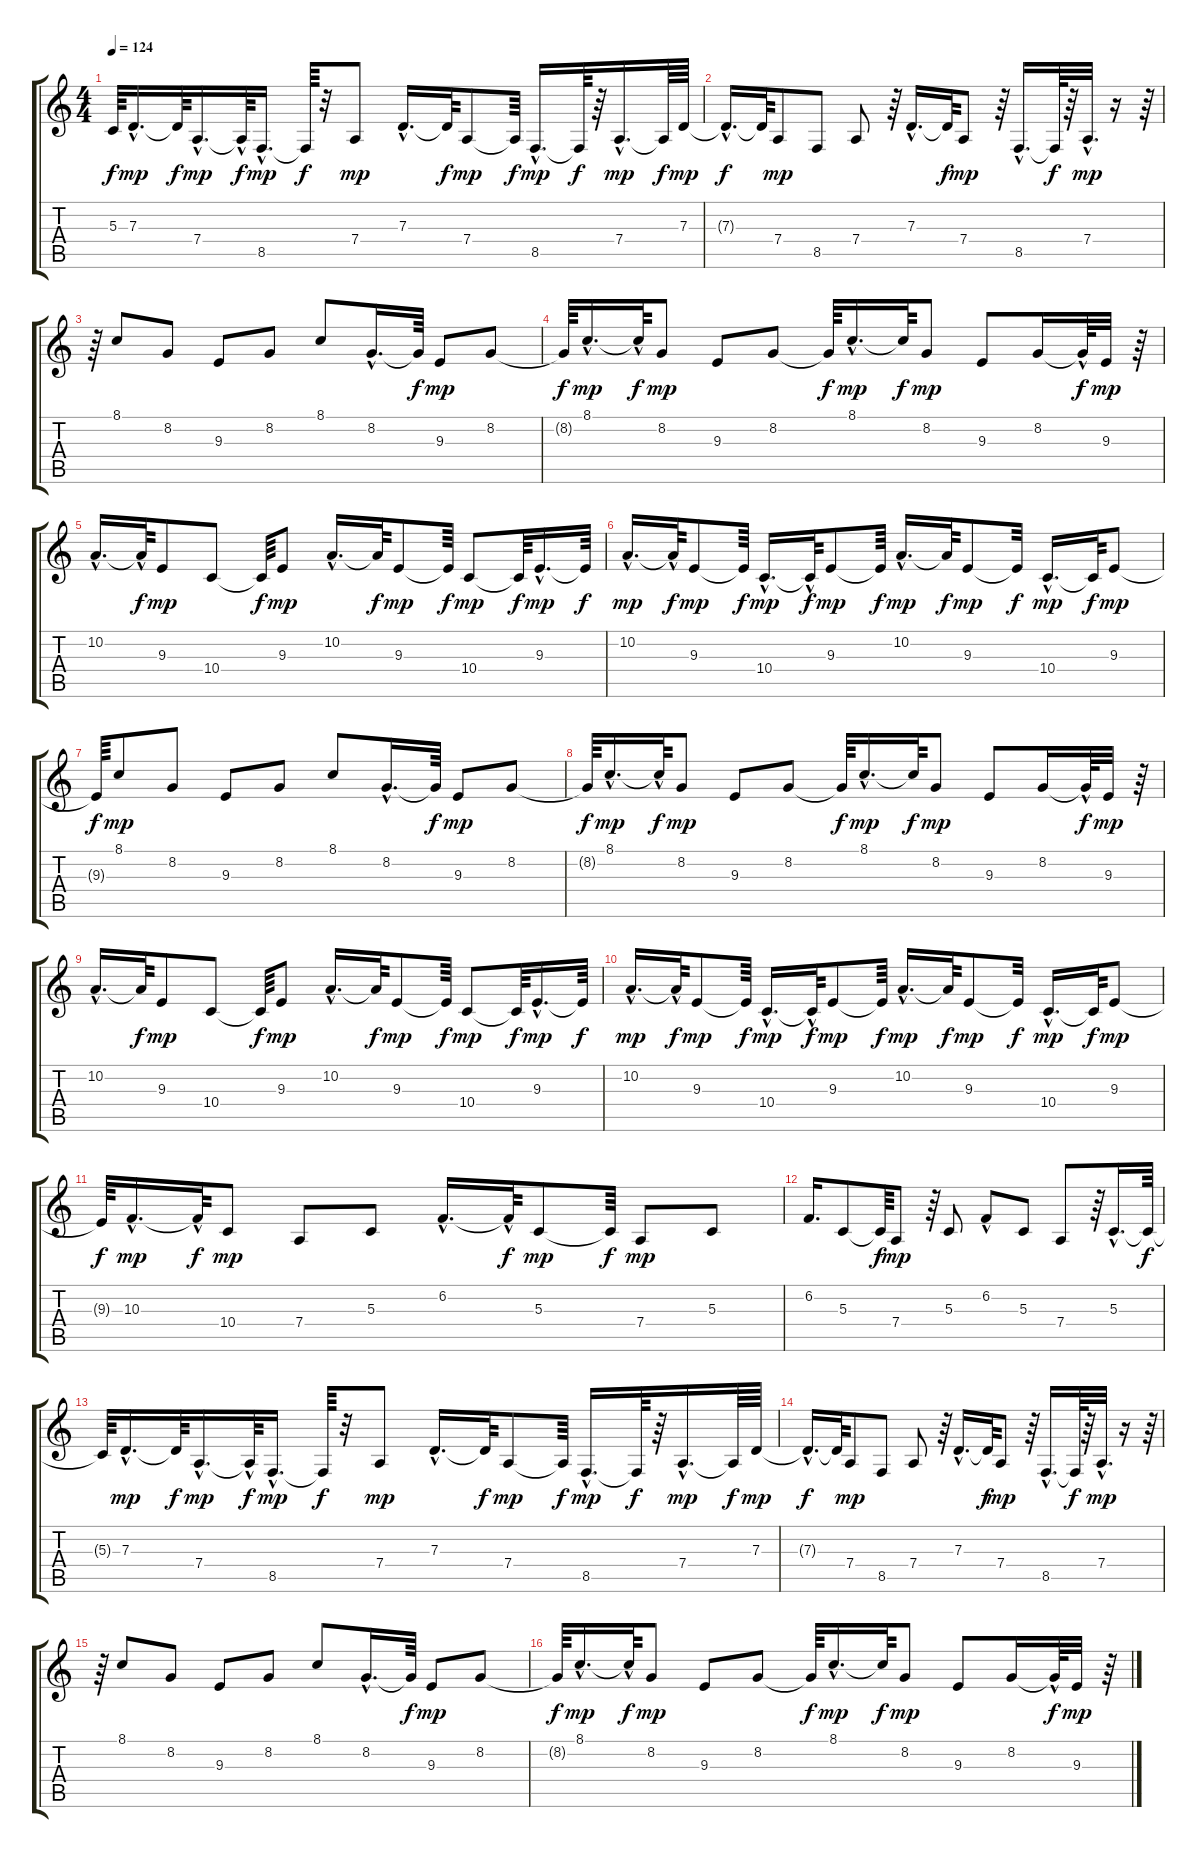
\track "" {instrument altosax}
\staff {score tabs}
\tuning (E4 B3 G3 D3 A2 E2) {hide}
\ts (4 4)
\tempo 124
\clef g2
\ks c
5.3{t}.64{dy f} 7.3{hac}.16{d dy mp} 7.3{t}.64{dy f} 7.4{hac}.16{d dy mp} 7.4{hac t}.64{dy f} 8.5{hac}.16{d dy mp} 8.5{t}.64{dy f} r.32 7.4.8{dy mp} 7.3{hac}.16{d} 7.3{t}.64{dy f} 7.4.8{dy mp} 7.4{t}.64{dy f} 8.5{hac}.16{d dy mp} 8.5{t}.64{dy f} r.64 7.4{hac}.16{d dy mp} 7.4{t}.64{dy f} 7.3.64{dy mp} |
7.3{hac t}.16{d dy f} 7.3{t}.64 7.4.8{dy mp} 8.5.8 7.4.8 r.64 7.3{hac}.16{d} 7.3{t}.64{dy f} 7.4.8{dy mp} r.64 8.5{hac}.16{d} 8.5{t}.64{dy f} r.64 7.4{hac}.32{d dy mp} r.16 r.64 |
r.64 8.1.8 8.2.8 9.3.8 8.2.8 8.1.8 8.2{hac}.16{d} 8.2{t}.64{dy f} 9.3.8{dy mp} 8.2.8 |
8.2{t}.64{dy f} 8.1{hac}.16{d dy mp} 8.1{hac t}.64{dy f} 8.2.8{dy mp} 9.3.8 8.2.8 8.2{t}.64{dy f} 8.1{hac}.16{d dy mp} 8.1{t}.64{dy f} 8.2.8{dy mp} 9.3.8 8.2.16 8.2{hac t}.64{dy f} 9.3.32{dy mp} r.64 |
10.2{hac}.16{d} 10.2{hac t}.64{dy f} 9.3.8{dy mp} 10.4.8 10.4{t}.64{dy f} 9.3.8{dy mp} 10.2{hac}.16{d} 10.2{t}.64{dy f} 9.3.8{dy mp} 9.3{t}.64{dy f} 10.4.8{dy mp} 10.4{t}.64{dy f} 9.3{hac}.16{d dy mp} 9.3{t}.64{dy f} |
10.2{hac}.16{d dy mp} 10.2{hac t}.64{dy f} 9.3.8{dy mp} 9.3{t}.64{dy f} 10.4{hac}.16{d dy mp} 10.4{hac t}.64{dy f} 9.3.8{dy mp} 9.3{t}.64{dy f} 10.2{hac}.16{d dy mp} 10.2{t}.64{dy f} 9.3.8{dy mp} 9.3{t}.32{dy f} 10.4{hac}.16{d dy mp} 10.4{t}.64{dy f} 9.3.8{dy mp} |
9.3{t}.64{dy f} 8.1.8{dy mp} 8.2.8 9.3.8 8.2.8 8.1.8 8.2{hac}.16{d} 8.2{t}.64{dy f} 9.3.8{dy mp} 8.2.8 |
8.2{t}.64{dy f} 8.1{hac}.16{d dy mp} 8.1{hac t}.64{dy f} 8.2.8{dy mp} 9.3.8 8.2.8 8.2{t}.64{dy f} 8.1{hac}.16{d dy mp} 8.1{t}.64{dy f} 8.2.8{dy mp} 9.3.8 8.2.16 8.2{hac t}.64{dy f} 9.3.32{dy mp} r.64 |
10.2{hac}.16{d} 10.2{t}.64{dy f} 9.3.8{dy mp} 10.4.8 10.4{t}.64{dy f} 9.3.8{dy mp} 10.2{hac}.16{d} 10.2{t}.64{dy f} 9.3.8{dy mp} 9.3{t}.64{dy f} 10.4.8{dy mp} 10.4{t}.64{dy f} 9.3{hac}.16{d dy mp} 9.3{t}.64{dy f} |
10.2{hac}.16{d dy mp} 10.2{hac t}.64{dy f} 9.3.8{dy mp} 9.3{t}.64{dy f} 10.4{hac}.16{d dy mp} 10.4{hac t}.64{dy f} 9.3.8{dy mp} 9.3{t}.64{dy f} 10.2{hac}.16{d dy mp} 10.2{t}.64{dy f} 9.3.8{dy mp} 9.3{t}.32{dy f} 10.4{hac}.16{d dy mp} 10.4{t}.64{dy f} 9.3.8{dy mp} |
9.3{t}.64{dy f} 10.3{hac}.16{d dy mp} 10.3{hac t}.64{dy f} 10.4.8{dy mp} 7.4.8 5.3.8 6.2{hac}.16{d} 6.2{hac t}.64{dy f} 5.3.8{dy mp} 5.3{t}.64{dy f} 7.4.8{dy mp} 5.3.8 |
6.2.16{d} 5.3.8 5.3{t}.64{dy f} 7.4.8{dy mp} r.64 5.3.8 6.2{hac}.8 5.3.8 7.4.8 r.64 5.3{hac}.16{d} 5.3{t}.64{dy f} |
5.3{t}.64 7.3{hac}.16{d dy mp} 7.3{t}.64{dy f} 7.4{hac}.16{d dy mp} 7.4{hac t}.64{dy f} 8.5{hac}.16{d dy mp} 8.5{t}.64{dy f} r.32 7.4.8{dy mp} 7.3{hac}.16{d} 7.3{t}.64{dy f} 7.4.8{dy mp} 7.4{t}.64{dy f} 8.5{hac}.16{d dy mp} 8.5{t}.64{dy f} r.64 7.4{hac}.16{d dy mp} 7.4{t}.64{dy f} 7.3.64{dy mp} |
7.3{hac t}.16{d dy f} 7.3{t}.64 7.4.8{dy mp} 8.5.8 7.4.8 r.64 7.3{hac}.16{d} 7.3{t}.64{dy f} 7.4.8{dy mp} r.64 8.5{hac}.16{d} 8.5{t}.64{dy f} r.64 7.4{hac}.32{d dy mp} r.16 r.64 |
r.64 8.1.8 8.2.8 9.3.8 8.2.8 8.1.8 8.2{hac}.16{d} 8.2{t}.64{dy f} 9.3.8{dy mp} 8.2.8 |
8.2{t}.64{dy f} 8.1{hac}.16{d dy mp} 8.1{hac t}.64{dy f} 8.2.8{dy mp} 9.3.8 8.2.8 8.2{t}.64{dy f} 8.1{hac}.16{d dy mp} 8.1{t}.64{dy f} 8.2.8{dy mp} 9.3.8 8.2.16 8.2{hac t}.64{dy f} 9.3.32{dy mp} r.64
